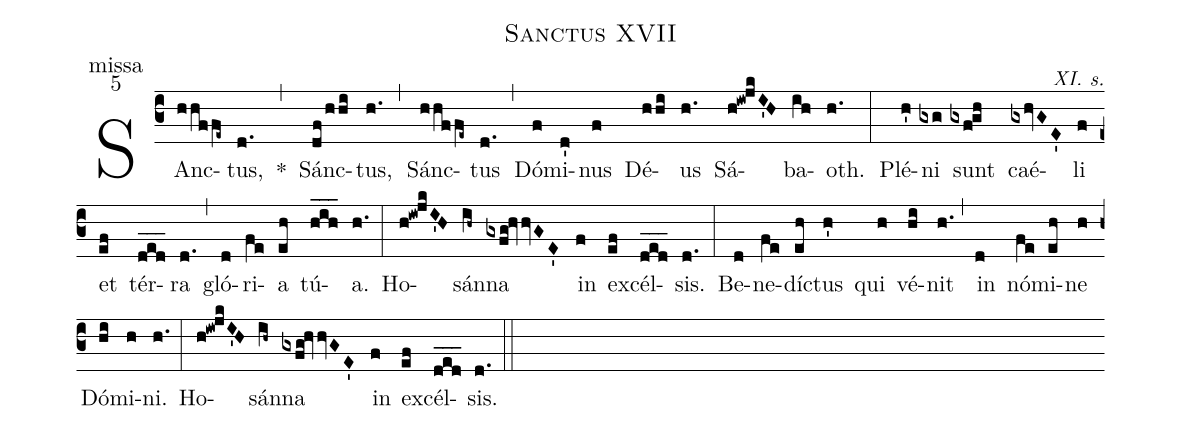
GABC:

name: Sanctus XVII;
office-part: missa;
mode: 5;
commentary: XI. s.;
%%
(c3)
SAnc(hhf/fe~)tus,(d.) *(,)
Sánc(df/hhi)tus,(h.) (,)
Sánc(hhf/fe~)tus(d.) (,)
Dó(f)mi(d')nus(f) Dé(hhi)us(h.) Sá(h!iw!jkI'H)ba(ih)oth.(h.) (:)
Plé(h')ni(gxg) sunt(gxf!gh) caé(gxhvGE')li(f) et(ef) tér(ded___)ra(d.) (,)
gló(d)ri(fe)a(eh) tú(hih___)a.(h.) (:)
Ho(h!iw!jkI'H)sán(ih~)na(gxfg!hvvGE') in(f) ex(ef)cél(ded___)sis.(d.) (:)
Be(d)ne(fe)díc(eh)tus(h') qui(h) vé(hi)nit(h.) (,)
in(d) nó(fe)mi(eh)ne(h) Dó(hi)mi(h)ni.(h.) (:)
Ho(h!iw!jkI'H)sán(ih~)na(gxfg!hvvGE') in(f) ex(ef)cél(ded___)sis.(d.) (::)
